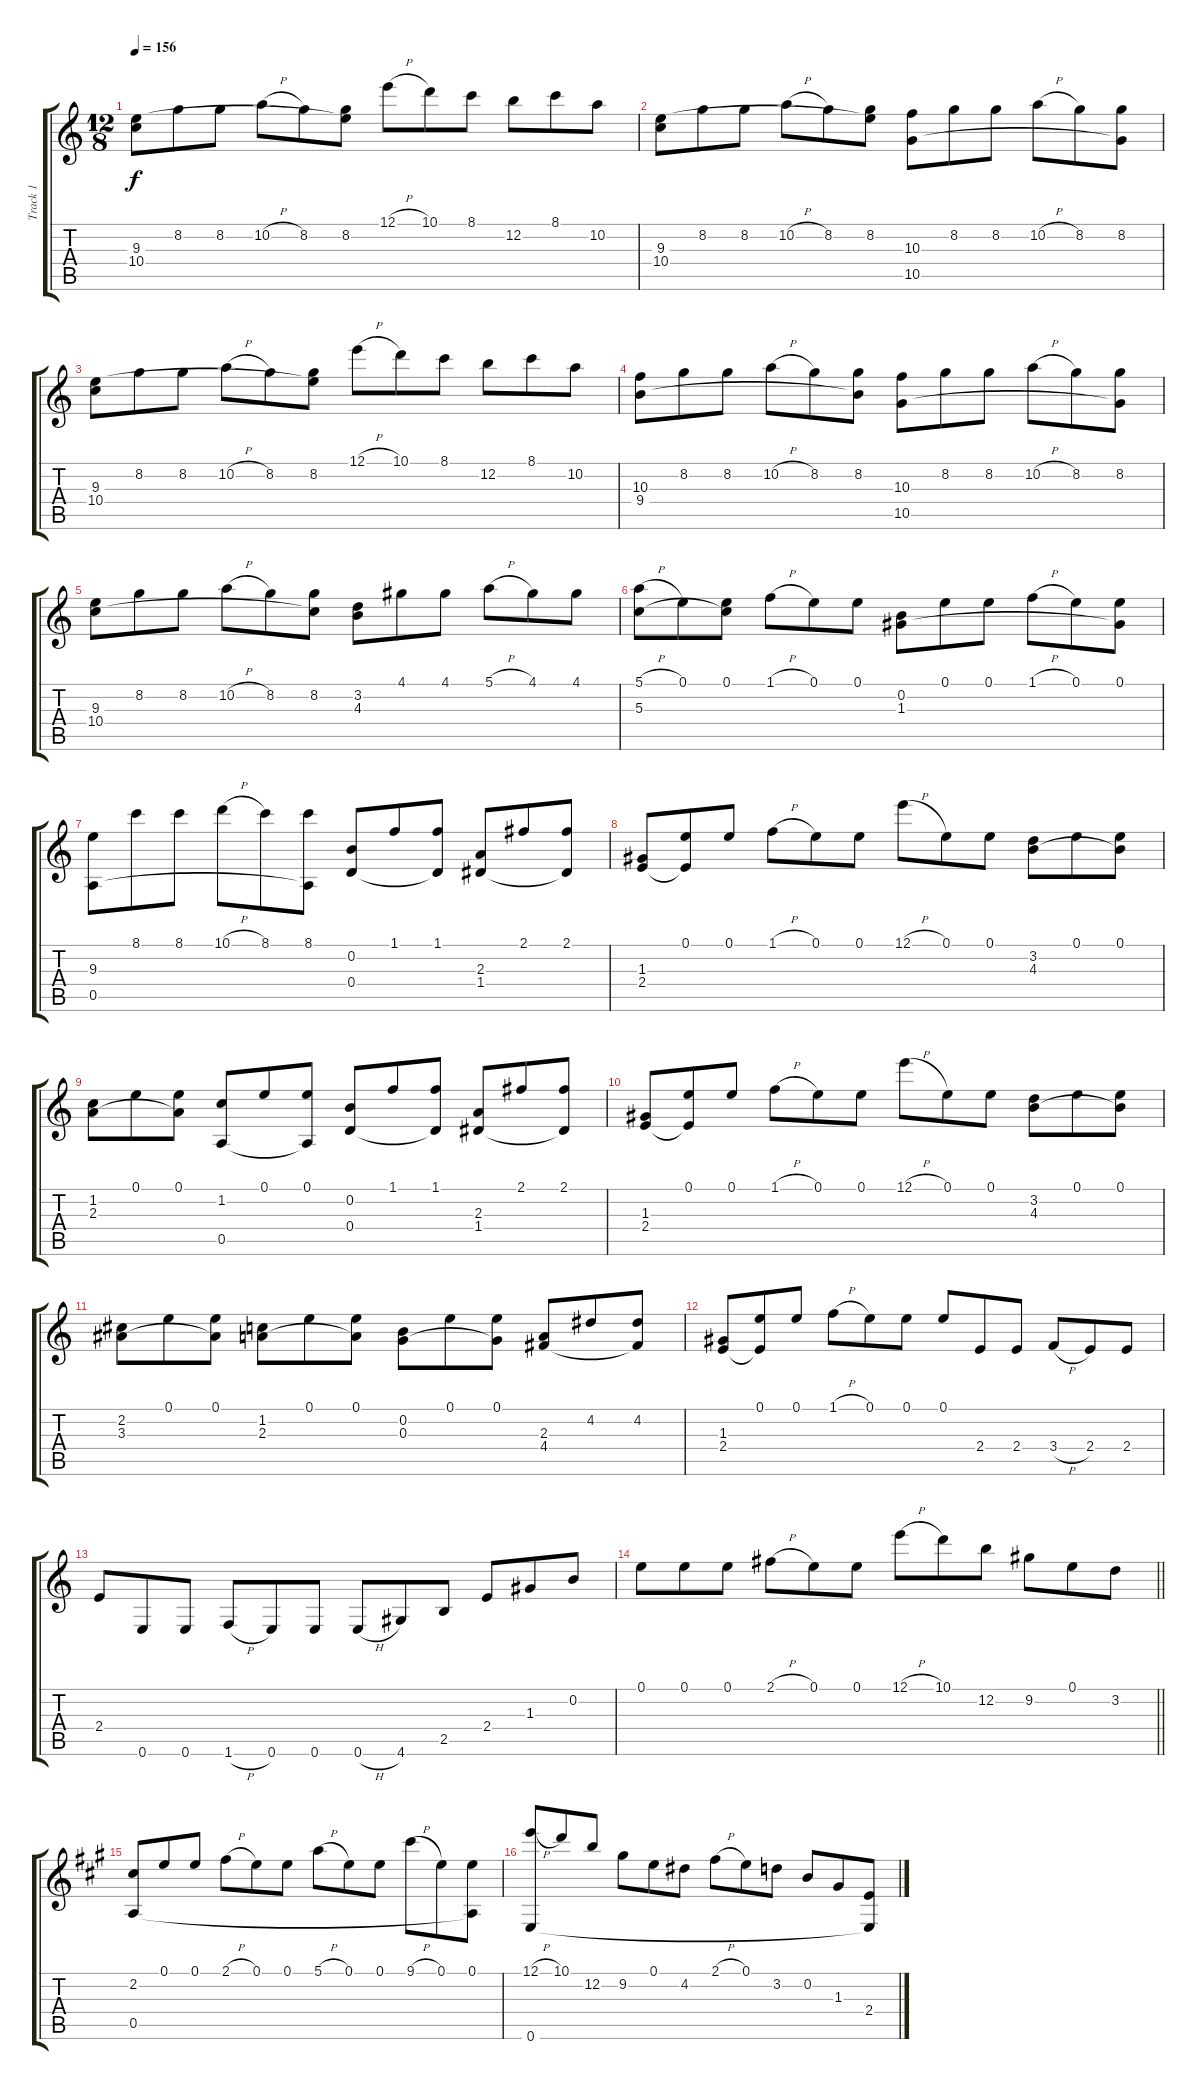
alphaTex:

\track ("Track 1" "Track 1") {instrument acousticguitarnylon}
\staff {score tabs}
\tuning (E4 B3 G3 D3 A2 E2) {hide}
\ts (12 8)
\tempo 156
\clef g2
\ks c
(9.3 10.4).8{dy f} 8.2.8 8.2.8 10.2{h}.8 8.2.8 (8.2 9.3{t}).8 12.1{h}.8 10.1.8 8.1.8 12.2.8 8.1.8 10.2.8 |
(9.3 10.4).8 8.2.8 8.2.8 10.2{h}.8 8.2.8 (8.2 9.3{t}).8 (10.3 10.5).8 8.2.8 8.2.8 10.2{h}.8 8.2.8 (8.2 10.5{t}).8 |
(9.3 10.4).8 8.2.8 8.2.8 10.2{h}.8 8.2.8 (8.2 9.3{t}).8 12.1{h}.8 10.1.8 8.1.8 12.2.8 8.1.8 10.2.8 |
(10.3 9.4).8 8.2.8 8.2.8 10.2{h}.8 8.2.8 (8.2 9.4{t}).8 (10.3 10.5).8 8.2.8 8.2.8 10.2{h}.8 8.2.8 (8.2 10.5{t}).8 |
(9.3 10.4).8 8.2.8 8.2.8 10.2{h}.8 8.2.8 (8.2 10.4{t}).8 (3.2 4.3).8 4.1.8 4.1.8 5.1{h}.8 4.1.8 4.1.8 |
(5.1{h} 5.3).8 0.1.8 (0.1 5.3{t}).8 1.1{h}.8 0.1.8 0.1.8 (0.2 1.3).8 0.1.8 0.1.8 1.1{h}.8 0.1.8 (0.1 1.3{t}).8 |
(9.3 0.5).8 8.1.8 8.1.8 10.1{h}.8 8.1.8 (8.1 0.5{t}).8 (0.2 0.4).8 1.1.8 (1.1 0.4{t}).8 (2.3 1.4).8 2.1.8 (2.1 1.4{t}).8 |
(1.3 2.4).8 (0.1 2.4{t}).8 0.1.8 1.1{h}.8 0.1.8 0.1.8 12.1{h}.8 0.1.8 0.1.8 (3.2 4.3).8 0.1.8 (0.1 4.3{t}).8 |
(1.2 2.3).8 0.1.8 (0.1 2.3{t}).8 (1.2 0.5).8 0.1.8 (0.1 0.5{t}).8 (0.2 0.4).8 1.1.8 (1.1 0.4{t}).8 (2.3 1.4).8 2.1.8 (2.1 1.4{t}).8 |
(1.3 2.4).8 (0.1 2.4{t}).8 0.1.8 1.1{h}.8 0.1.8 0.1.8 12.1{h}.8 0.1.8 0.1.8 (3.2 4.3).8 0.1.8 (0.1 4.3{t}).8 |
(2.2 3.3).8 0.1.8 (0.1 3.3{t}).8 (1.2 2.3).8 0.1.8 (0.1 2.3{t}).8 (0.2 0.3).8 0.1.8 (0.1 0.3{t}).8 (2.3 4.4).8 4.2.8 (4.2 4.4{t}).8 |
(1.3 2.4).8 (0.1 2.4{t}).8 0.1.8 1.1{h}.8 0.1.8 0.1.8 0.1.8 2.4.8 2.4.8 3.4{h}.8 2.4.8 2.4.8 |
2.4.8 0.6.8 0.6.8 1.6{h}.8 0.6.8 0.6.8 0.6{h}.8 4.6.8 2.5.8 2.4.8 1.3.8 0.2.8 |
\barLineRight lightlight
0.1.8 0.1.8 0.1.8 2.1{h}.8 0.1.8 0.1.8 12.1{h}.8 10.1.8 12.2.8 9.2.8 0.1.8 3.2.8 |
\ks a
(2.2 0.5).8 0.1.8 0.1.8 2.1{h}.8 0.1.8 0.1.8 5.1{h}.8 0.1.8 0.1.8 9.1{h}.8 0.1.8 (0.1 0.5{t}).8 |
(12.1{h} 0.6).8 10.1.8 12.2.8 9.2.8 0.1.8 4.2.8 2.1{h}.8 0.1.8 3.2.8 0.2.8 1.3.8 (2.4 0.6{t}).8
